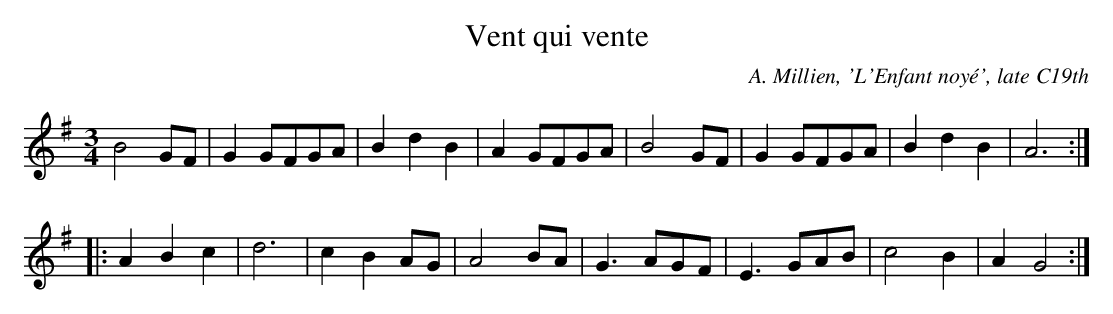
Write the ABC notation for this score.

X:1
T:Vent qui vente
M:3/4
L:1/4
O:A. Millien, 'L'Enfant noyé', late C19th
K:G
B2G/F/ | GG/F/G/A/ | BdB | AG/F/G/A/ | B2G/F/ | GG/F/G/A/| BdB | A3 :|
|: ABc | d3 | cBA/G/ | A2B/A/ | G>AG/F/ | E>GA/B/ | c2B | AG2 :|
